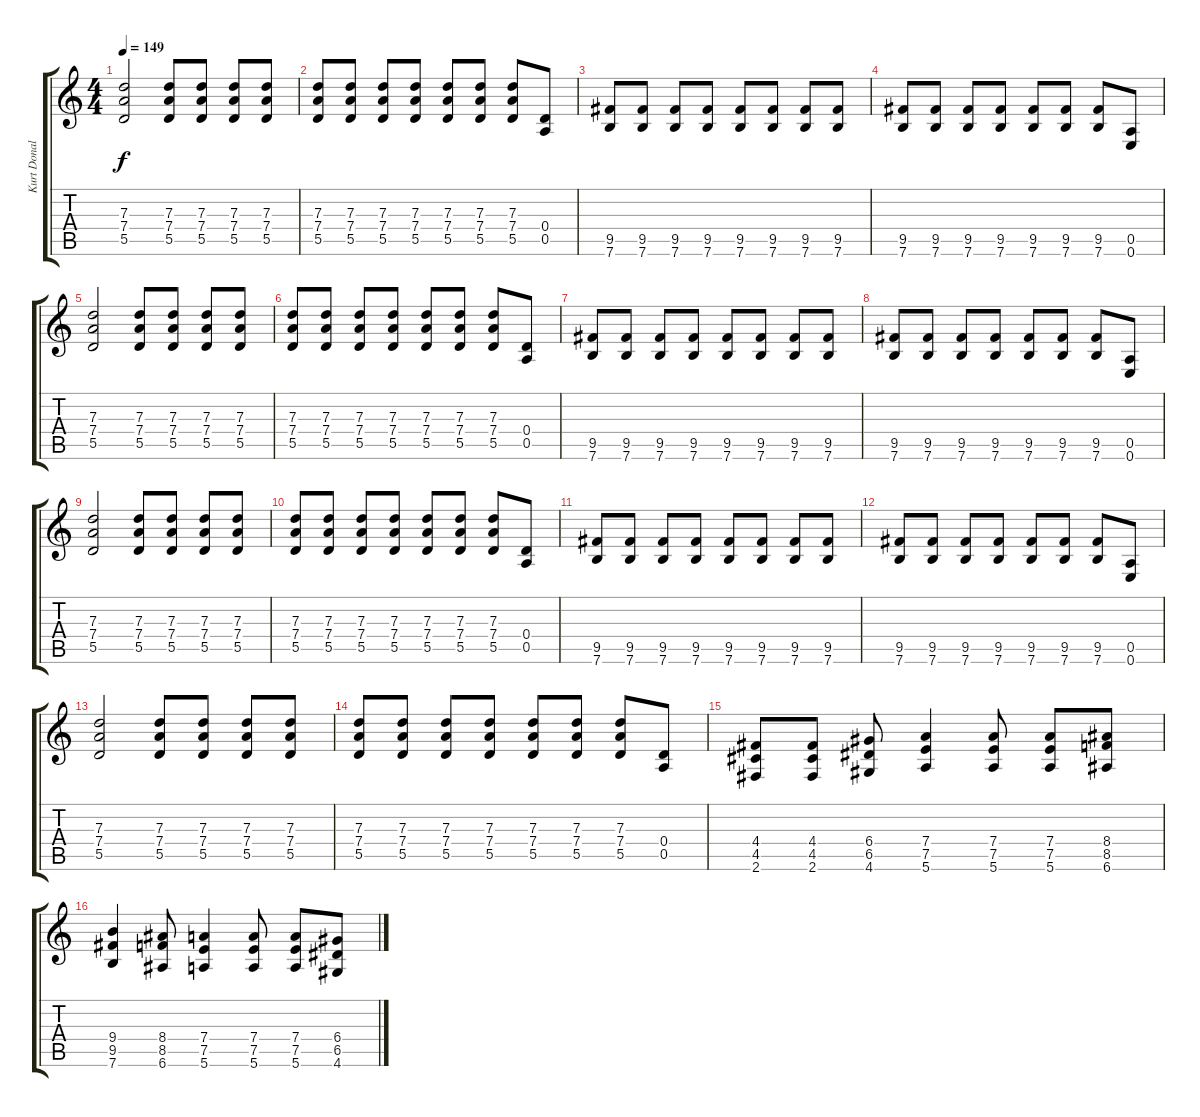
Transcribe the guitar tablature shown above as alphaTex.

\track ("Kurt Donald Cobain (Guitar)" "Kurt Donal") {instrument electricguitarclean}
\staff {score tabs}
\tuning (E4 B3 G3 D3 A2 E2) {hide}
\ts (4 4)
\tempo 149
\clef g2
\ks c
(7.3 7.4 5.5).2{dy f instrument distortionguitar} (7.3 7.4 5.5).8 (7.3 7.4 5.5).8 (7.3 7.4 5.5).8 (7.3 7.4 5.5).8 |
(7.3 7.4 5.5).8 (7.3 7.4 5.5).8 (7.3 7.4 5.5).8 (7.3 7.4 5.5).8 (7.3 7.4 5.5).8 (7.3 7.4 5.5).8 (7.3 7.4 5.5).8 (0.4 0.5).8 |
(9.5 7.6).8{instrument electricguitarclean} (9.5 7.6).8 (9.5 7.6).8 (9.5 7.6).8 (9.5 7.6).8 (9.5 7.6).8 (9.5 7.6).8 (9.5 7.6).8 |
(9.5 7.6).8 (9.5 7.6).8 (9.5 7.6).8 (9.5 7.6).8 (9.5 7.6).8 (9.5 7.6).8 (9.5 7.6).8 (0.5 0.6).8 |
(7.3 7.4 5.5).2{instrument distortionguitar} (7.3 7.4 5.5).8 (7.3 7.4 5.5).8 (7.3 7.4 5.5).8 (7.3 7.4 5.5).8 |
(7.3 7.4 5.5).8 (7.3 7.4 5.5).8 (7.3 7.4 5.5).8 (7.3 7.4 5.5).8 (7.3 7.4 5.5).8 (7.3 7.4 5.5).8 (7.3 7.4 5.5).8 (0.4 0.5).8 |
(9.5 7.6).8{instrument electricguitarclean} (9.5 7.6).8 (9.5 7.6).8 (9.5 7.6).8 (9.5 7.6).8 (9.5 7.6).8 (9.5 7.6).8 (9.5 7.6).8 |
(9.5 7.6).8 (9.5 7.6).8 (9.5 7.6).8 (9.5 7.6).8 (9.5 7.6).8 (9.5 7.6).8 (9.5 7.6).8 (0.5 0.6).8 |
(7.3 7.4 5.5).2{instrument distortionguitar} (7.3 7.4 5.5).8 (7.3 7.4 5.5).8 (7.3 7.4 5.5).8 (7.3 7.4 5.5).8 |
(7.3 7.4 5.5).8 (7.3 7.4 5.5).8 (7.3 7.4 5.5).8 (7.3 7.4 5.5).8 (7.3 7.4 5.5).8 (7.3 7.4 5.5).8 (7.3 7.4 5.5).8 (0.4 0.5).8 |
(9.5 7.6).8{instrument electricguitarclean} (9.5 7.6).8 (9.5 7.6).8 (9.5 7.6).8 (9.5 7.6).8 (9.5 7.6).8 (9.5 7.6).8 (9.5 7.6).8 |
(9.5 7.6).8 (9.5 7.6).8 (9.5 7.6).8 (9.5 7.6).8 (9.5 7.6).8 (9.5 7.6).8 (9.5 7.6).8 (0.5 0.6).8 |
(7.3 7.4 5.5).2{instrument distortionguitar} (7.3 7.4 5.5).8 (7.3 7.4 5.5).8 (7.3 7.4 5.5).8 (7.3 7.4 5.5).8 |
(7.3 7.4 5.5).8 (7.3 7.4 5.5).8 (7.3 7.4 5.5).8 (7.3 7.4 5.5).8 (7.3 7.4 5.5).8 (7.3 7.4 5.5).8 (7.3 7.4 5.5).8 (0.4 0.5).8 |
(4.4 4.5 2.6).8 (4.4 4.5 2.6).8 (6.4 6.5 4.6).8 (7.4 7.5 5.6).4 (7.4 7.5 5.6).8 (7.4 7.5 5.6).8 (8.4 8.5 6.6).8 |
(9.4 9.5 7.6).4 (8.4 8.5 6.6).8 (7.4 7.5 5.6).4 (7.4 7.5 5.6).8 (7.4 7.5 5.6).8 (6.4 6.5 4.6).8
